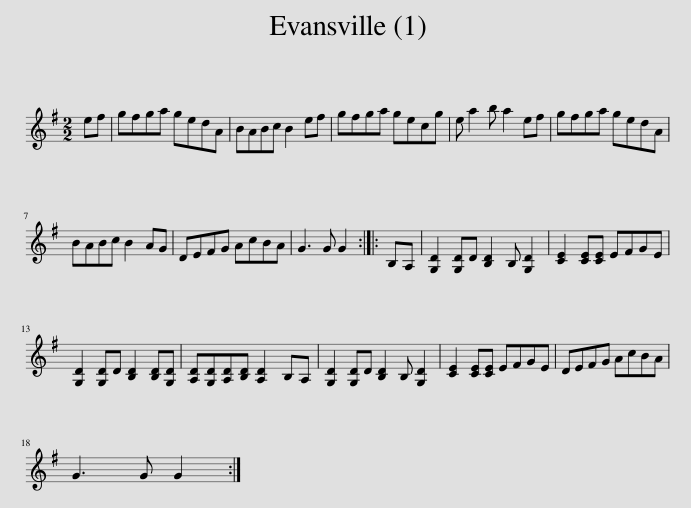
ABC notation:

X:1
L:1/8
M:2/2
I:linebreak $
K:G
V:1 treble
V:1
 ef | gfga gedA | BABc B2 ef | gfga gecg | e a2 b a2 ef | %5
 gfga gedA |$ BABc B2 AG | DEFG AcBA | G3 G G2 :: B,A, | %10
 [G,D]2 [G,D]D [B,D]2 B, [G,D]2 | [CE]2 [CE][CE] EFGE |$ [G,D]2 [G,D]D [B,D]2 [B,D][G,D] | [A,D][G,D][A,D][B,D] [A,D]2 B,A, | [G,D]2 [G,D]D [B,D]2 B, [G,D]2 | %15
 [CE]2 [CE][CE] EFGE | DEFG AcBA |$ G3 G G2 :| %18
